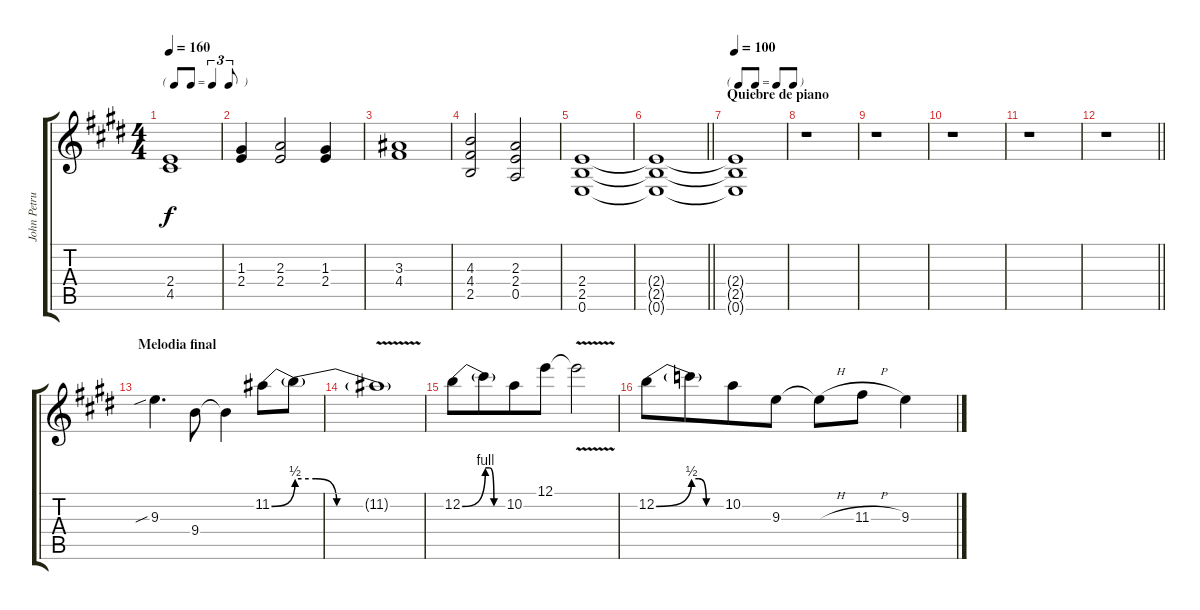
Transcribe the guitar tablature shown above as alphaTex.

\track ("John Petrucci I" "John Petru") {instrument distortionguitar}
\staff {score tabs}
\tuning (E4 B3 G3 D3 A2 E2) {hide}
\ts (4 4)
\tf triplet8th
\tempo 160
\clef g2
\ks e
(2.4 4.5).1{dy f} |
(1.3 2.4).4 (2.3 2.4).2 (1.3 2.4).4 |
(3.3 4.4).1 |
(4.3 4.4 2.5).2 (2.3 2.4 0.5).2 |
(2.4 2.5 0.6).1 |
\barLineRight lightlight
(2.4{t} 2.5{t} 0.6{t}).1{volume 0} |
\tf none
\section ("" "Quiebre de piano")
\tempo 100
(2.4{t} 2.5{t} 0.6{t}).1 |
r.1 |
r.1 |
r.1 |
r.1 |
\barLineRight lightlight
r.1{volume 16} |
\section ("" "Melodia final")
9.3{sib}.4{d balance 16} 9.4.8 9.4{t}.4 11.2{be (bend 0 0 60 2)}.8 11.2{be (custom 0 2 15 2 30 0 60 0) t}.8 |
11.2{be (hold 0 0 60 0) v t}.1 |
12.2{be (bend 0 0 60 4)}.8 12.2{be (custom 0 4 15 4 30 0 60 0) t}.8{beam merge} 10.2.8 12.1.8 12.1{v t}.2 |
12.2{be (bend 0 0 60 2)}.8 12.2{be (custom 0 2 15 2 30 0 60 0) t}.8{beam merge} 10.2.8 9.3.8 9.3{h t}.8 11.3{h}.8 9.3.4
